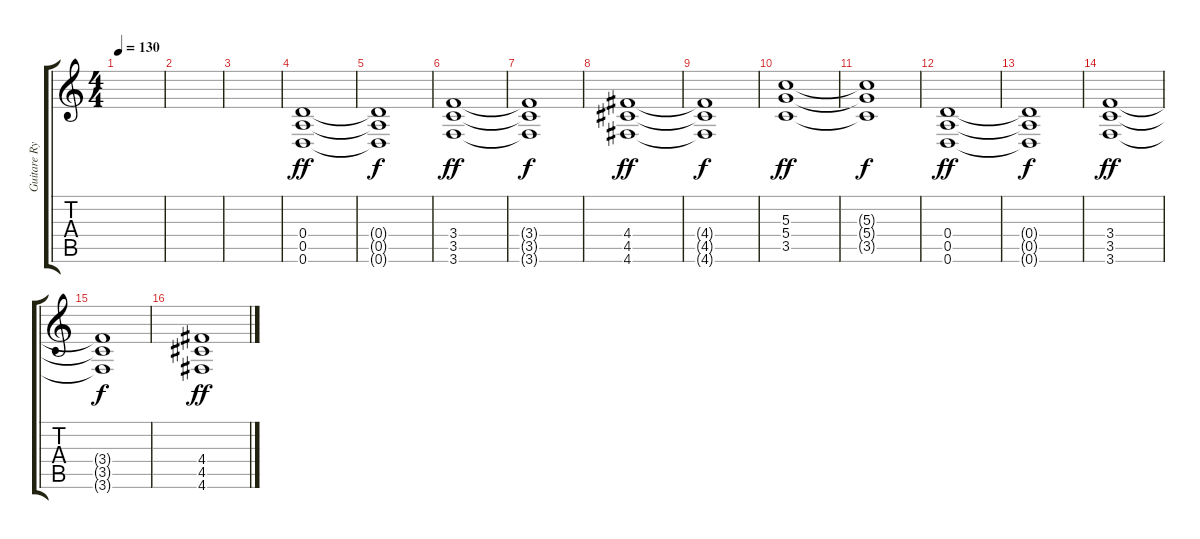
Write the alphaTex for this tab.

\track ("Guitare Rythmique " "Guitare Ry") {instrument distortionguitar}
\staff {score tabs}
\tuning (E4 B3 G3 D3 A2 D2) {hide}
\ts (4 4)
\tempo 130
\clef g2
\ks c
|
|
|
(0.4 0.5 0.6).1{dy ff} |
(0.4{t} 0.5{t} 0.6{t}).1{dy f} |
(3.4 3.5 3.6).1{dy ff} |
(3.4{t} 3.5{t} 3.6{t}).1{dy f} |
(4.4 4.5 4.6).1{dy ff} |
(4.4{t} 4.5{t} 4.6{t}).1{dy f} |
(5.3 5.4 3.5).1{dy ff} |
(5.3{t} 5.4{t} 3.5{t}).1{dy f} |
(0.4 0.5 0.6).1{dy ff} |
(0.4{t} 0.5{t} 0.6{t}).1{dy f} |
(3.4 3.5 3.6).1{dy ff} |
(3.4{t} 3.5{t} 3.6{t}).1{dy f} |
(4.4 4.5 4.6).1{dy ff}
